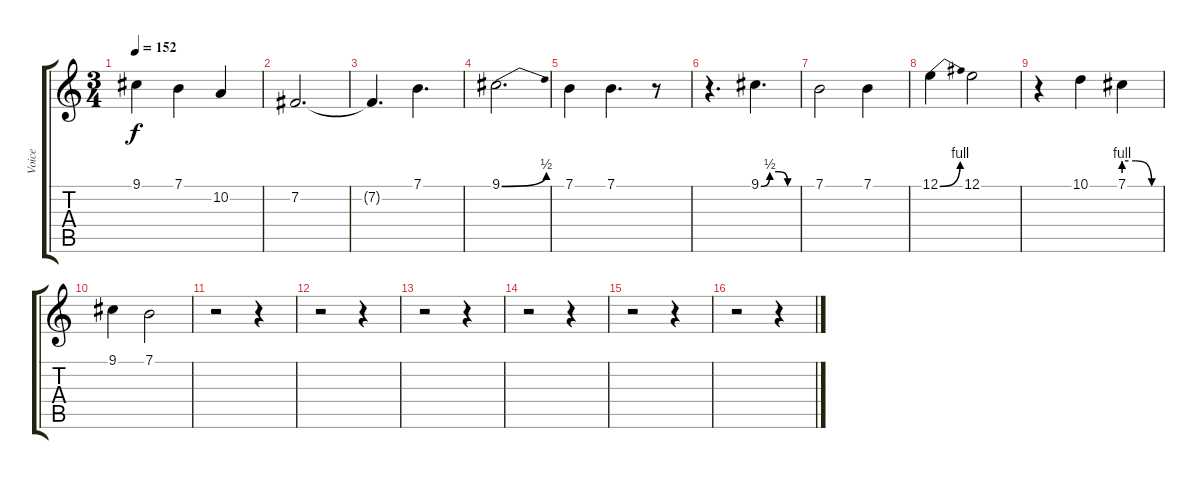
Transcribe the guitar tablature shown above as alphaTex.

\track ("Voice" "Voice") {instrument lead8bassandlead}
\staff {score tabs}
\tuning (E4 B3 G3 D3 A2 E2) {hide}
\ts (3 4)
\tempo 152
\clef g2
\ks c
9.1.4{dy f} 7.1.4 10.2.4 |
7.2.2{d} |
7.2{t}.4{d} 7.1.4{d} |
9.1{be (bend 0 0 60 2)}.2{d} |
7.1.4 7.1.4{d} r.8 |
r.4{d} 9.1{be (custom 0 0 15 2 30 2 45 0 60 0)}.4{d} |
7.1.2 7.1.4 |
12.1{be (bend 0 0 60 4)}.4 12.1.2 |
r.4 10.1.4 7.1{be (custom 0 4 20 4 47 0 60 0)}.4 |
9.1.4 7.1.2 |
r.2 r.4 |
r.2 r.4 |
r.2 r.4 |
r.2 r.4 |
r.2 r.4 |
r.2 r.4
